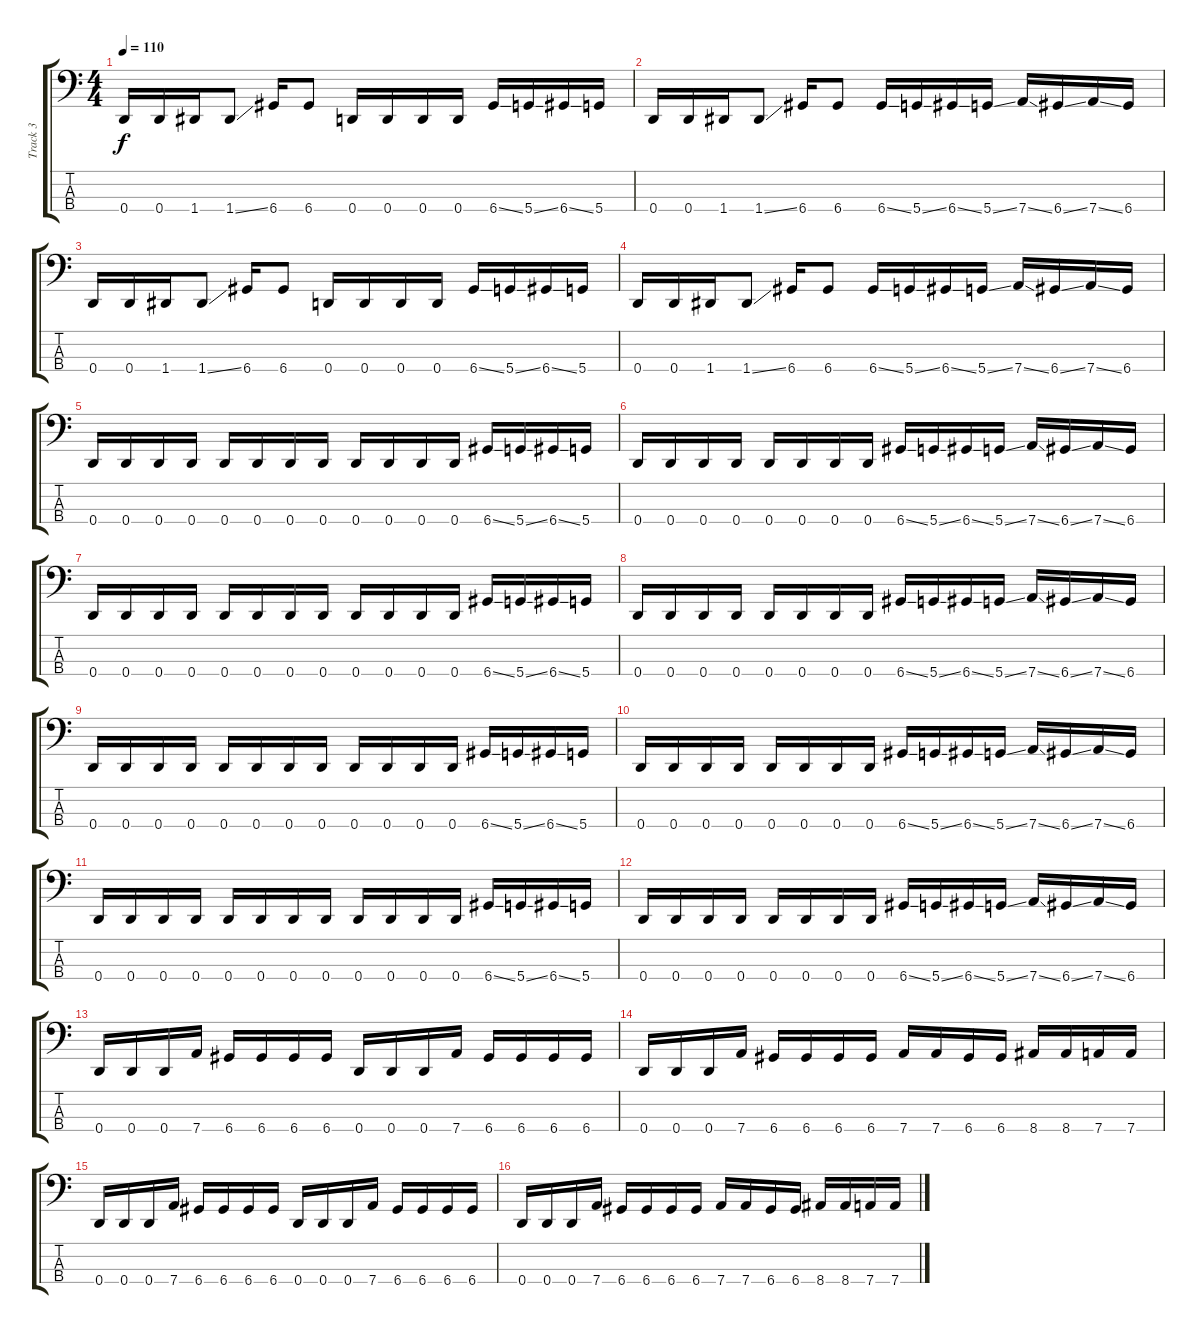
\track ("Track 3" "Track 3") {instrument electricbassfinger}
\staff {score tabs}
\tuning (F2 C2 G1 D1) {hide}
\ts (4 4)
\tempo 110
\clef f4
\ks c
0.4.16{dy f} 0.4.16 1.4.16 1.4{ss}.8 6.4.16 6.4.8 0.4.16 0.4.16 0.4.16 0.4.16 6.4{ss}.16 5.4{ss}.16 6.4{ss}.16 5.4.16 |
0.4.16 0.4.16 1.4.16 1.4{ss}.8 6.4.16 6.4.8 6.4{ss}.16 5.4{ss}.16 6.4{ss}.16 5.4{ss}.16 7.4{ss}.16 6.4{ss}.16 7.4{ss}.16 6.4.16 |
0.4.16 0.4.16 1.4.16 1.4{ss}.8 6.4.16 6.4.8 0.4.16 0.4.16 0.4.16 0.4.16 6.4{ss}.16 5.4{ss}.16 6.4{ss}.16 5.4.16 |
0.4.16 0.4.16 1.4.16 1.4{ss}.8 6.4.16 6.4.8 6.4{ss}.16 5.4{ss}.16 6.4{ss}.16 5.4{ss}.16 7.4{ss}.16 6.4{ss}.16 7.4{ss}.16 6.4.16 |
0.4.16 0.4.16 0.4.16 0.4.16 0.4.16 0.4.16 0.4.16 0.4.16 0.4.16 0.4.16 0.4.16 0.4.16 6.4{ss}.16 5.4{ss}.16 6.4{ss}.16 5.4.16 |
0.4.16 0.4.16 0.4.16 0.4.16 0.4.16 0.4.16 0.4.16 0.4.16 6.4{ss}.16 5.4{ss}.16 6.4{ss}.16 5.4{ss}.16 7.4{ss}.16 6.4{ss}.16 7.4{ss}.16 6.4.16 |
0.4.16 0.4.16 0.4.16 0.4.16 0.4.16 0.4.16 0.4.16 0.4.16 0.4.16 0.4.16 0.4.16 0.4.16 6.4{ss}.16 5.4{ss}.16 6.4{ss}.16 5.4.16 |
0.4.16 0.4.16 0.4.16 0.4.16 0.4.16 0.4.16 0.4.16 0.4.16 6.4{ss}.16 5.4{ss}.16 6.4{ss}.16 5.4{ss}.16 7.4{ss}.16 6.4{ss}.16 7.4{ss}.16 6.4.16 |
0.4.16 0.4.16 0.4.16 0.4.16 0.4.16 0.4.16 0.4.16 0.4.16 0.4.16 0.4.16 0.4.16 0.4.16 6.4{ss}.16 5.4{ss}.16 6.4{ss}.16 5.4.16 |
0.4.16 0.4.16 0.4.16 0.4.16 0.4.16 0.4.16 0.4.16 0.4.16 6.4{ss}.16 5.4{ss}.16 6.4{ss}.16 5.4{ss}.16 7.4{ss}.16 6.4{ss}.16 7.4{ss}.16 6.4.16 |
0.4.16 0.4.16 0.4.16 0.4.16 0.4.16 0.4.16 0.4.16 0.4.16 0.4.16 0.4.16 0.4.16 0.4.16 6.4{ss}.16 5.4{ss}.16 6.4{ss}.16 5.4.16 |
0.4.16 0.4.16 0.4.16 0.4.16 0.4.16 0.4.16 0.4.16 0.4.16 6.4{ss}.16 5.4{ss}.16 6.4{ss}.16 5.4{ss}.16 7.4{ss}.16 6.4{ss}.16 7.4{ss}.16 6.4.16 |
0.4.16 0.4.16 0.4.16 7.4.16 6.4.16 6.4.16 6.4.16 6.4.16 0.4.16 0.4.16 0.4.16 7.4.16 6.4.16 6.4.16 6.4.16 6.4.16 |
0.4.16 0.4.16 0.4.16 7.4.16 6.4.16 6.4.16 6.4.16 6.4.16 7.4.16 7.4.16 6.4.16 6.4.16 8.4.16 8.4.16 7.4.16 7.4.16 |
0.4.16 0.4.16 0.4.16 7.4.16 6.4.16 6.4.16 6.4.16 6.4.16 0.4.16 0.4.16 0.4.16 7.4.16 6.4.16 6.4.16 6.4.16 6.4.16 |
0.4.16 0.4.16 0.4.16 7.4.16 6.4.16 6.4.16 6.4.16 6.4.16 7.4.16 7.4.16 6.4.16 6.4.16 8.4.16 8.4.16 7.4.16 7.4.16
